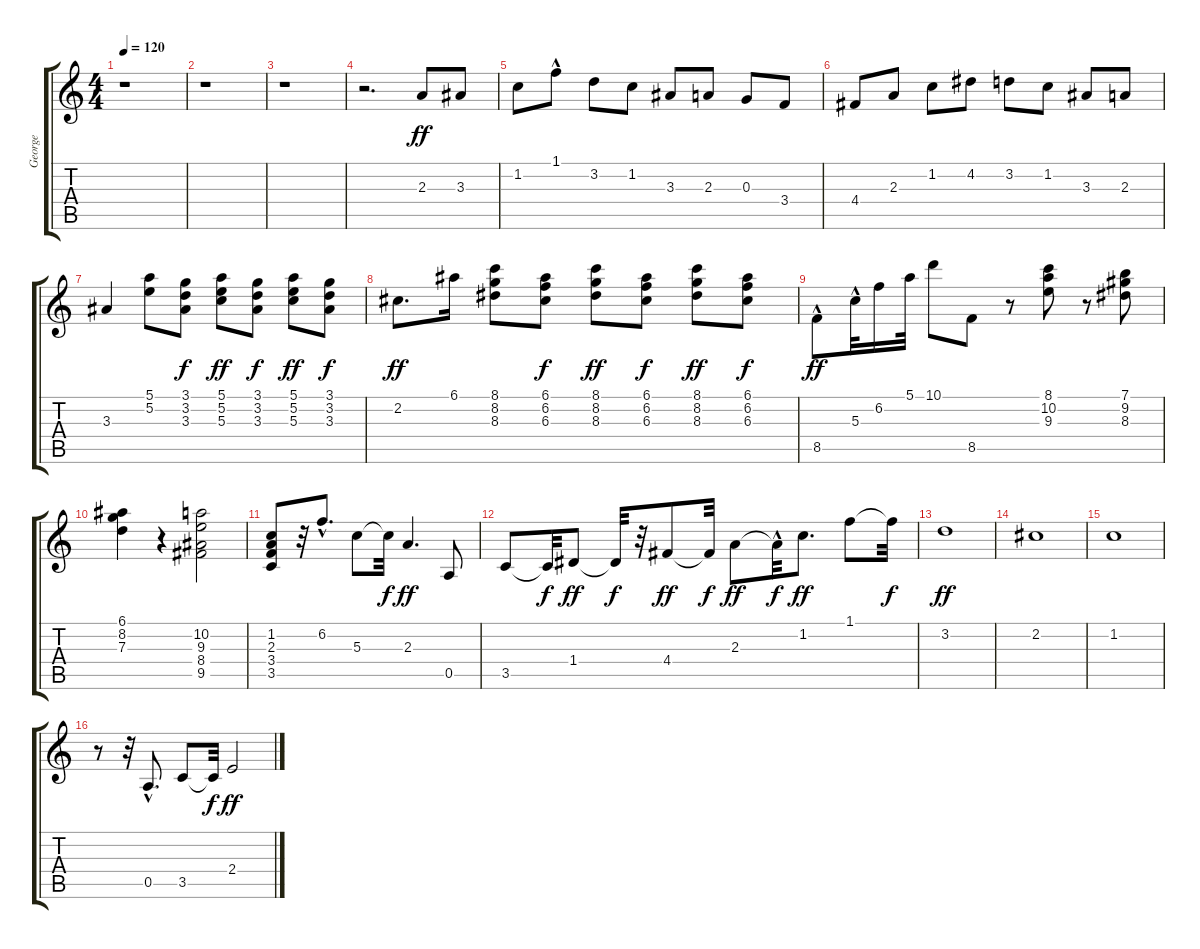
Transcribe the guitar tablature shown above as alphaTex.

\track ("George" "George") {instrument acousticguitarnylon}
\staff {score tabs}
\tuning (E4 B3 G3 D3 A2 E2) {hide}
\ts (4 4)
\tempo 120
\clef g2
\ks c
r.1{dy ff} |
r.1 |
r.1 |
r.2{d} 2.3.8{volume 16 balance 14 instrument acousticguitarnylon} 3.3.8 |
1.2.8 1.1{hac}.8 3.2.8 1.2.8 3.3.8 2.3.8 0.3.8 3.4.8 |
4.4.8 2.3.8 1.2.8 4.2.8 3.2.8 1.2.8 3.3.8 2.3.8 |
3.3.4 (5.1 5.2).8 (3.1 3.2 3.3).8{dy f} (5.1 5.2 5.3).8{dy ff} (3.1 3.2 3.3).8{dy f} (5.1 5.2 5.3).8{dy ff} (3.1 3.2 3.3).8{dy f} |
2.2.8{d dy ff} 6.1.16 (8.1 8.2 8.3).8 (6.1 6.2 6.3).8{dy f} (8.1 8.2 8.3).8{dy ff} (6.1 6.2 6.3).8{dy f} (8.1 8.2 8.3).8{dy ff} (6.1 6.2 6.3).8{dy f} |
8.5{hac}.8{dy ff} 5.3{hac}.32 6.2.16 5.1.32 10.1.8 8.5.8 r.8 (8.1 10.2 9.3).8 r.8 (7.1 9.2 8.3).8 |
(6.1 8.2 7.3).4 r.4 (10.2 9.3 8.4 9.5).2 |
(1.2 2.3 3.4 3.5).8 r.32 6.2{hac}.8{d volume 13 balance 0 instrument acousticguitarsteel} 5.3.8 5.3{t}.32{dy f} 2.3.4{d dy ff} 0.5.8 |
3.5.8 3.5{t}.32{dy f} 1.4.8{dy ff} 1.4{t}.32{dy f} r.32 4.4.8{dy ff} 4.4{t}.32{dy f} 2.3.8{dy ff volume 14 balance 0 instrument acousticguitarsteel} 2.3{hac t}.32{dy f} 1.2.8{d dy ff} 1.1.8 1.1{t}.32{dy f} |
3.2.1{dy ff} |
2.2.1 |
1.2.1 |
r.8 r.32 0.5{hac}.8{d} 3.5.8 3.5{t}.32{dy f} 2.4.2{dy ff}
